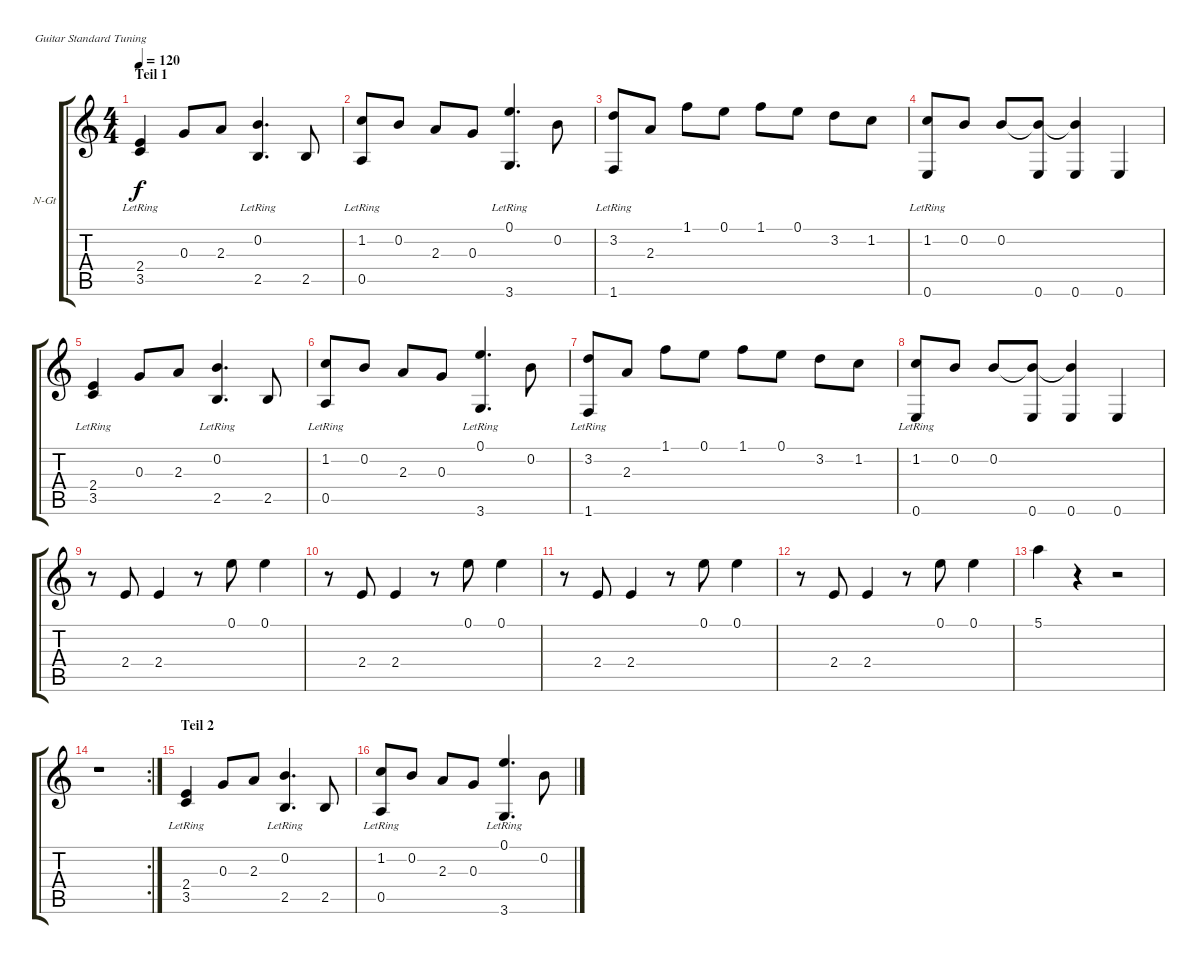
\bracketExtendMode groupsimilarinstruments
\firstSystemTrackNameOrientation horizontal
\otherSystemsTrackNameOrientation horizontal
\track ("Spur 2" "N-Gt") {instrument acousticguitarnylon}
\staff {score tabs}
\tuning (E4 B3 G3 D3 A2 E2)
\ts (4 4)
\section ("" "Teil 1")
\tempo 120
\clef g2
\ks c
(2.4 3.5{lr}).4{dy f instrument acousticguitarnylon} 0.3.8 2.3.8 (0.2 2.5{lr}).4{d} 2.5.8 |
(1.2 0.5{lr}).8 0.2.8 2.3.8 0.3.8 (0.1 3.6{lr}).4{d} 0.2.8 |
(3.2 1.6{lr}).8 2.3.8 1.1.8 0.1.8 1.1.8 0.1.8 3.2.8 1.2.8 |
(1.2 0.6{lr}).8 0.2.8 0.2.8 (0.6 0.2{t}).8 (0.2{t} 0.6).4 0.6.4 |
(2.4 3.5{lr}).4 0.3.8 2.3.8 (0.2 2.5{lr}).4{d} 2.5.8 |
(1.2 0.5{lr}).8 0.2.8 2.3.8 0.3.8 (0.1 3.6{lr}).4{d} 0.2.8 |
(3.2 1.6{lr}).8 2.3.8 1.1.8 0.1.8 1.1.8 0.1.8 3.2.8 1.2.8 |
(1.2 0.6{lr}).8 0.2.8 0.2.8 (0.6 0.2{t}).8 (0.2{t} 0.6).4 0.6.4 |
r.8 2.4.8 2.4.4 r.8 0.1.8 0.1.4 |
r.8 2.4.8 2.4.4 r.8 0.1.8 0.1.4 |
r.8 2.4.8 2.4.4 r.8 0.1.8 0.1.4 |
r.8 2.4.8 2.4.4 r.8 0.1.8 0.1.4 |
5.1.4 r.4 r.2 |
\rc 2
r.1 |
\section ("" "Teil 2")
(2.4 3.5{lr}).4 0.3.8 2.3.8 (0.2 2.5{lr}).4{d} 2.5.8 |
(1.2 0.5{lr}).8 0.2.8 2.3.8 0.3.8 (0.1 3.6{lr}).4{d} 0.2.8
